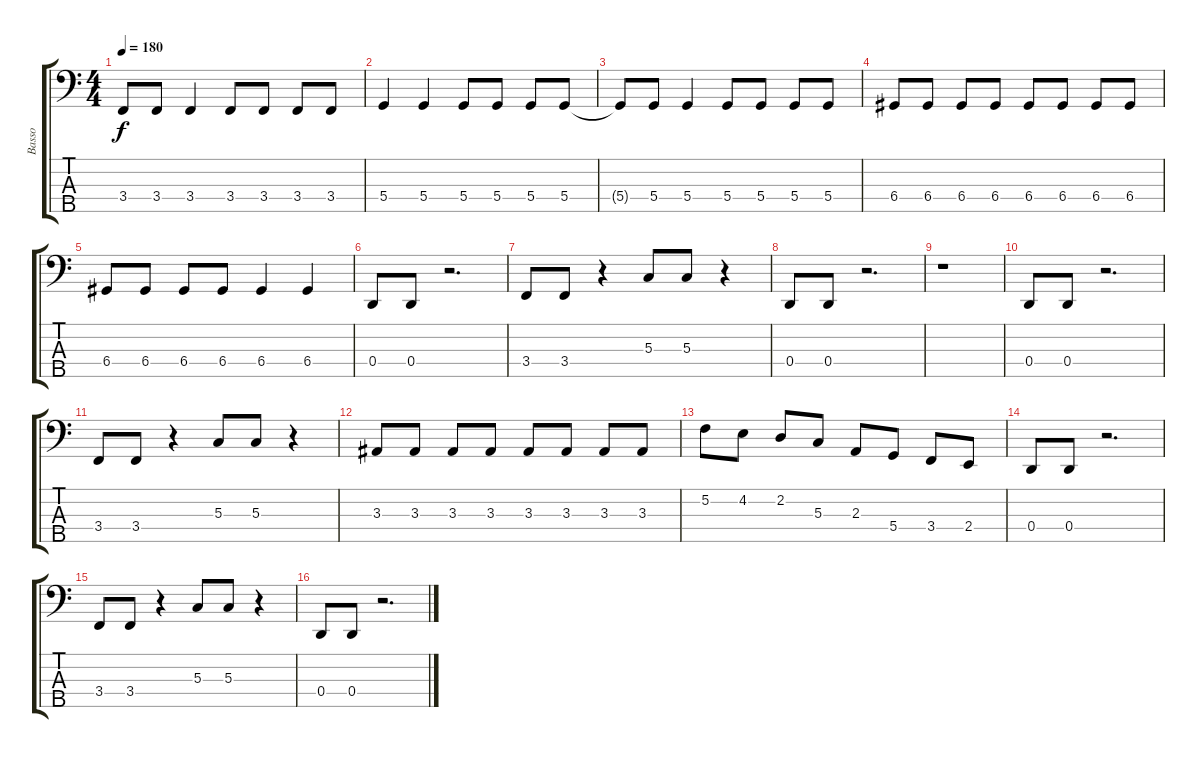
\track ("Basso" "Basso") {instrument electricbassfinger}
\staff {score tabs}
\tuning (F2 C2 G1 D1 A0) {hide}
\ts (4 4)
\tempo 180
\clef f4
\ks c
3.4{t}.8{dy f} 3.4.8 3.4.4 3.4.8 3.4.8 3.4.8 3.4.8 |
5.4.4 5.4.4 5.4.8 5.4.8 5.4.8 5.4.8 |
5.4{t}.8 5.4.8 5.4.4 5.4.8 5.4.8 5.4.8 5.4.8 |
6.4.8 6.4.8 6.4.8 6.4.8 6.4.8 6.4.8 6.4.8 6.4.8 |
6.4.8 6.4.8 6.4.8 6.4.8 6.4.4 6.4.4 |
0.4.8 0.4.8 r.2{d} |
3.4.8 3.4.8 r.4 5.3.8 5.3.8 r.4 |
0.4.8 0.4.8 r.2{d} |
r.1 |
0.4.8 0.4.8 r.2{d} |
3.4.8 3.4.8 r.4 5.3.8 5.3.8 r.4 |
3.3.8 3.3.8 3.3.8 3.3.8 3.3.8 3.3.8 3.3.8 3.3.8 |
5.2.8 4.2.8 2.2.8 5.3.8 2.3.8 5.4.8 3.4.8 2.4.8 |
0.4.8 0.4.8 r.2{d} |
3.4.8 3.4.8 r.4 5.3.8 5.3.8 r.4 |
0.4.8 0.4.8 r.2{d}
